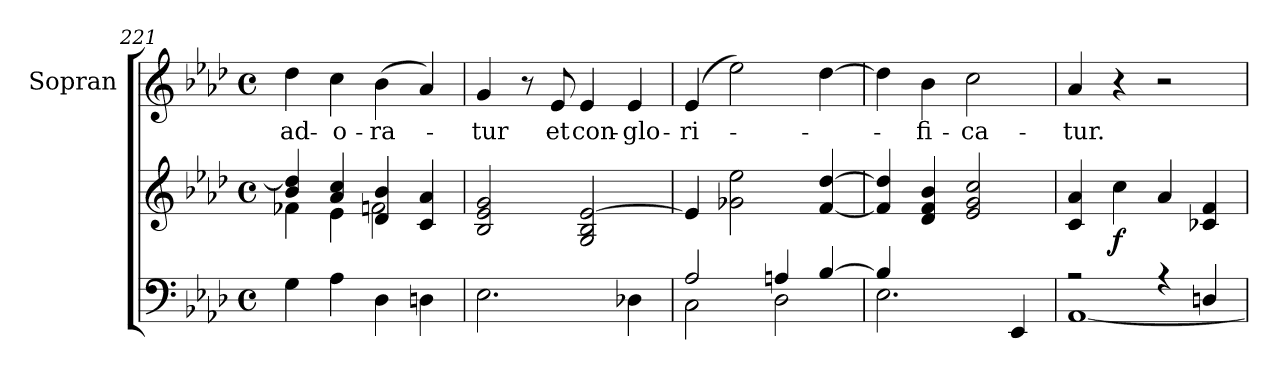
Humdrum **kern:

**kern	**kern	**dynam	**kern	**text
*part2	*part2	*part2	*part1	*part1
*staff3	*staff2	*staff2/3	*staff1	*staff1
*	*	*	*I"Sopran	*
*	*	*	*I'S.	*
*clefF4	*clefG2	*	*clefG2	*
*k[b-e-a-d-]	*k[b-e-a-d-]	*	*k[b-e-a-d-]	*
*A-:	*A-:	*	*A-:	*
*M4/4	*M4/4	*	*M4/4	*
*met(c)	*met(c)	*	*met(c)	*
=221	=221	=221	=221	=221
*	*^	*	*	*
!	!	!	!	!	!LO:LY:b
4G\	4b-/ 4dd-/]	4f-X\	.	4dd-\	ad-
!	!	!	!	!	!LO:LY:b
4A-\	4a-/ 4cc/	4e-\	.	4cc\	-o-
!	!	!	!	!	!LO:LY:b
4D-\	4d-/ 4b-/	2fn\	.	(>4b-\	-ra-
4Dn\	4c/ 4a-/	.	.	4a-/)	.
*	*v	*v	*	*	*
=222	=222	=222	=222	=222
!	!	!	!	!LO:LY:b
2.E-\	2B-/ 2e-/ 2g/	.	4g/	-tur
.	.	.	8r	.
!	!	!	!	!LO:LY:b
.	.	.	8e-/	et
!	!	!	!	!LO:LY:b
.	2G/ 2B-/ [>2e-/	.	4e-/	con-
!	!	!	!	!LO:LY:b
4D-X\	.	.	4e-/	-glo-
=223	=223	=223	=223	=223
*^	*	*	*	*
!	!	!	!	!	!LO:LY:b
2A-/	2C\	4e-/]	.	(4e-/	-ri-
.	.	2g-X\ 2ee-\	.	2ee-\)	.
4An/	2D-\	.	.	.	.
[>4B-/	.	[4f/ [4dd-/	.	[4dd-\	.
=224	=224	=224	=224	=224	=224
4B-/]	2.E-\	4f/] 4dd-/]	.	4dd-\]	.
!	!	!	!	!	!LO:LY:b
2ryy	.	4d-/ 4f/ 4b-/	.	4b-\	-fi-
!	!	!	!	!	!LO:LY:b
.	.	2e-/ 2g/ 2cc/	.	2cc\	-ca-
4EE-/	4ryy	.	.	.	.
!!LO:LB:g=z
=225	=225	=225	=225	=225	=225
!	!	!	!	!	!LO:LY:b
2rA	[<1AA-	4c/ 4a-/	.	4a-/	-tur.
!	!	!	!LO:DY:b	!	!
.	.	4cc\	f	4r	.
4rG	.	4a-/	.	2r	.
4Dn/	.	4c-X/ 4f/	.	.	.
*v	*v	*	*	*	*
=	=	=	=	=
*-	*-	*-	*-	*-
